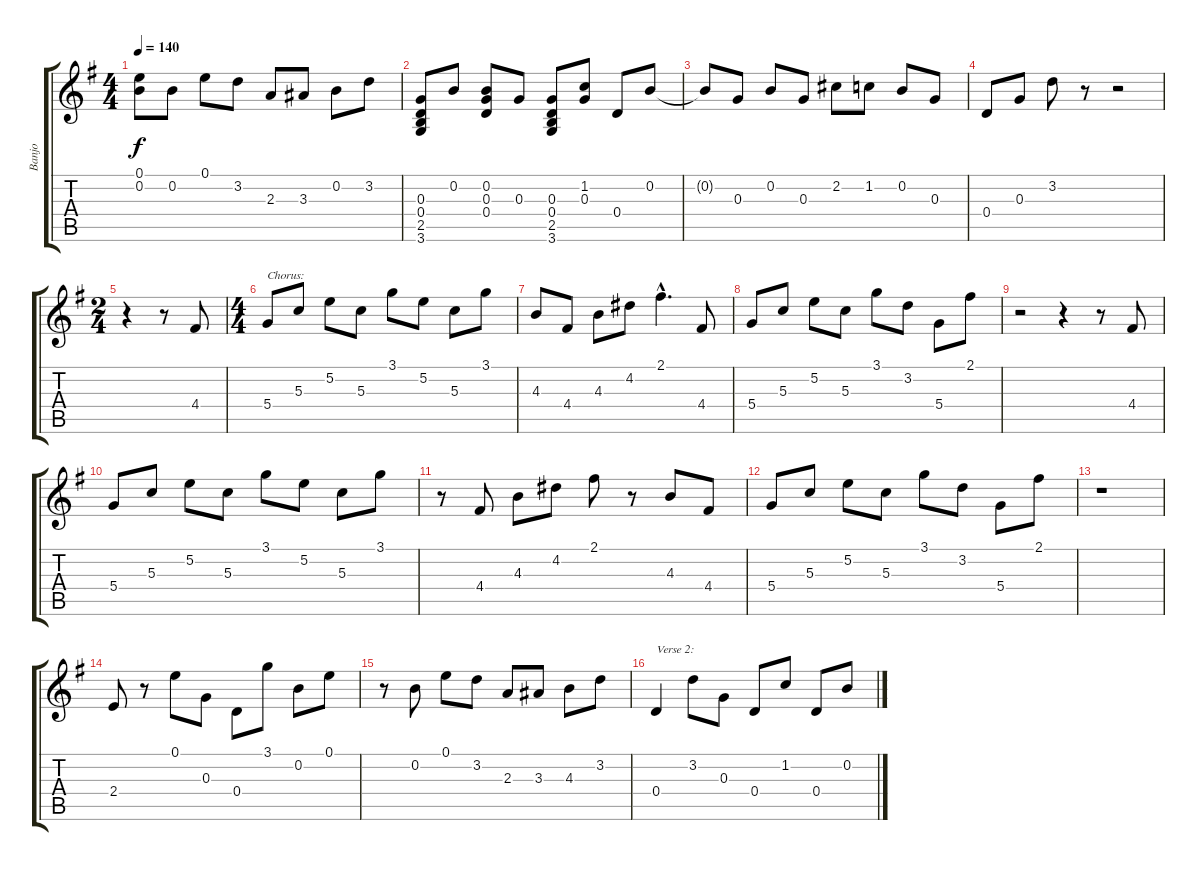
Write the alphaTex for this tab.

\track ("Banjo" "Banjo") {instrument banjo}
\staff {score tabs}
\tuning (E4 B3 G3 D3 A2 E2) {hide}
\displaytranspose 12
\ts (4 4)
\tempo 140
\clef g2
\ks g
(0.1{t} 0.2{t}).8{dy f} 0.2.8 0.1.8 3.2.8 2.3.8 3.3.8 0.2.8 3.2.8 |
(0.3 0.4 2.5 3.6).8 0.2.8 (0.2 0.3 0.4).8 0.3.8 (0.3 0.4 2.5 3.6).8 (1.2 0.3).8 0.4.8 0.2.8 |
0.2{t}.8 0.3.8 0.2.8 0.3.8 2.2.8 1.2.8 0.2.8 0.3.8 |
0.4.8 0.3.8 3.2.8 r.8 r.2 |
\ts (2 4)
r.4 r.8 4.4.8 |
\ts (4 4)
5.4.8{txt "Chorus:"} 5.3.8 5.2.8 5.3.8 3.1.8 5.2.8 5.3.8 3.1.8 |
4.3.8 4.4.8 4.3.8 4.2.8 2.1{hac}.4{d} 4.4.8 |
5.4.8 5.3.8 5.2.8 5.3.8 3.1.8 3.2.8 5.4.8 2.1.8 |
r.2 r.4 r.8 4.4.8 |
5.4.8 5.3.8 5.2.8 5.3.8 3.1.8 5.2.8 5.3.8 3.1.8 |
r.8 4.4.8 4.3.8 4.2.8 2.1.8 r.8 4.3.8 4.4.8 |
5.4.8 5.3.8 5.2.8 5.3.8 3.1.8 3.2.8 5.4.8 2.1.8 |
r.1 |
2.4.8 r.8 0.1.8 0.3.8 0.4.8 3.1.8 0.2.8 0.1.8 |
r.8 0.2.8 0.1.8 3.2.8 2.3.8 3.3.8 4.3.8 3.2.8 |
0.4.4{txt "Verse 2:"} 3.2.8 0.3.8 0.4.8 1.2.8 0.4.8 0.2.8
